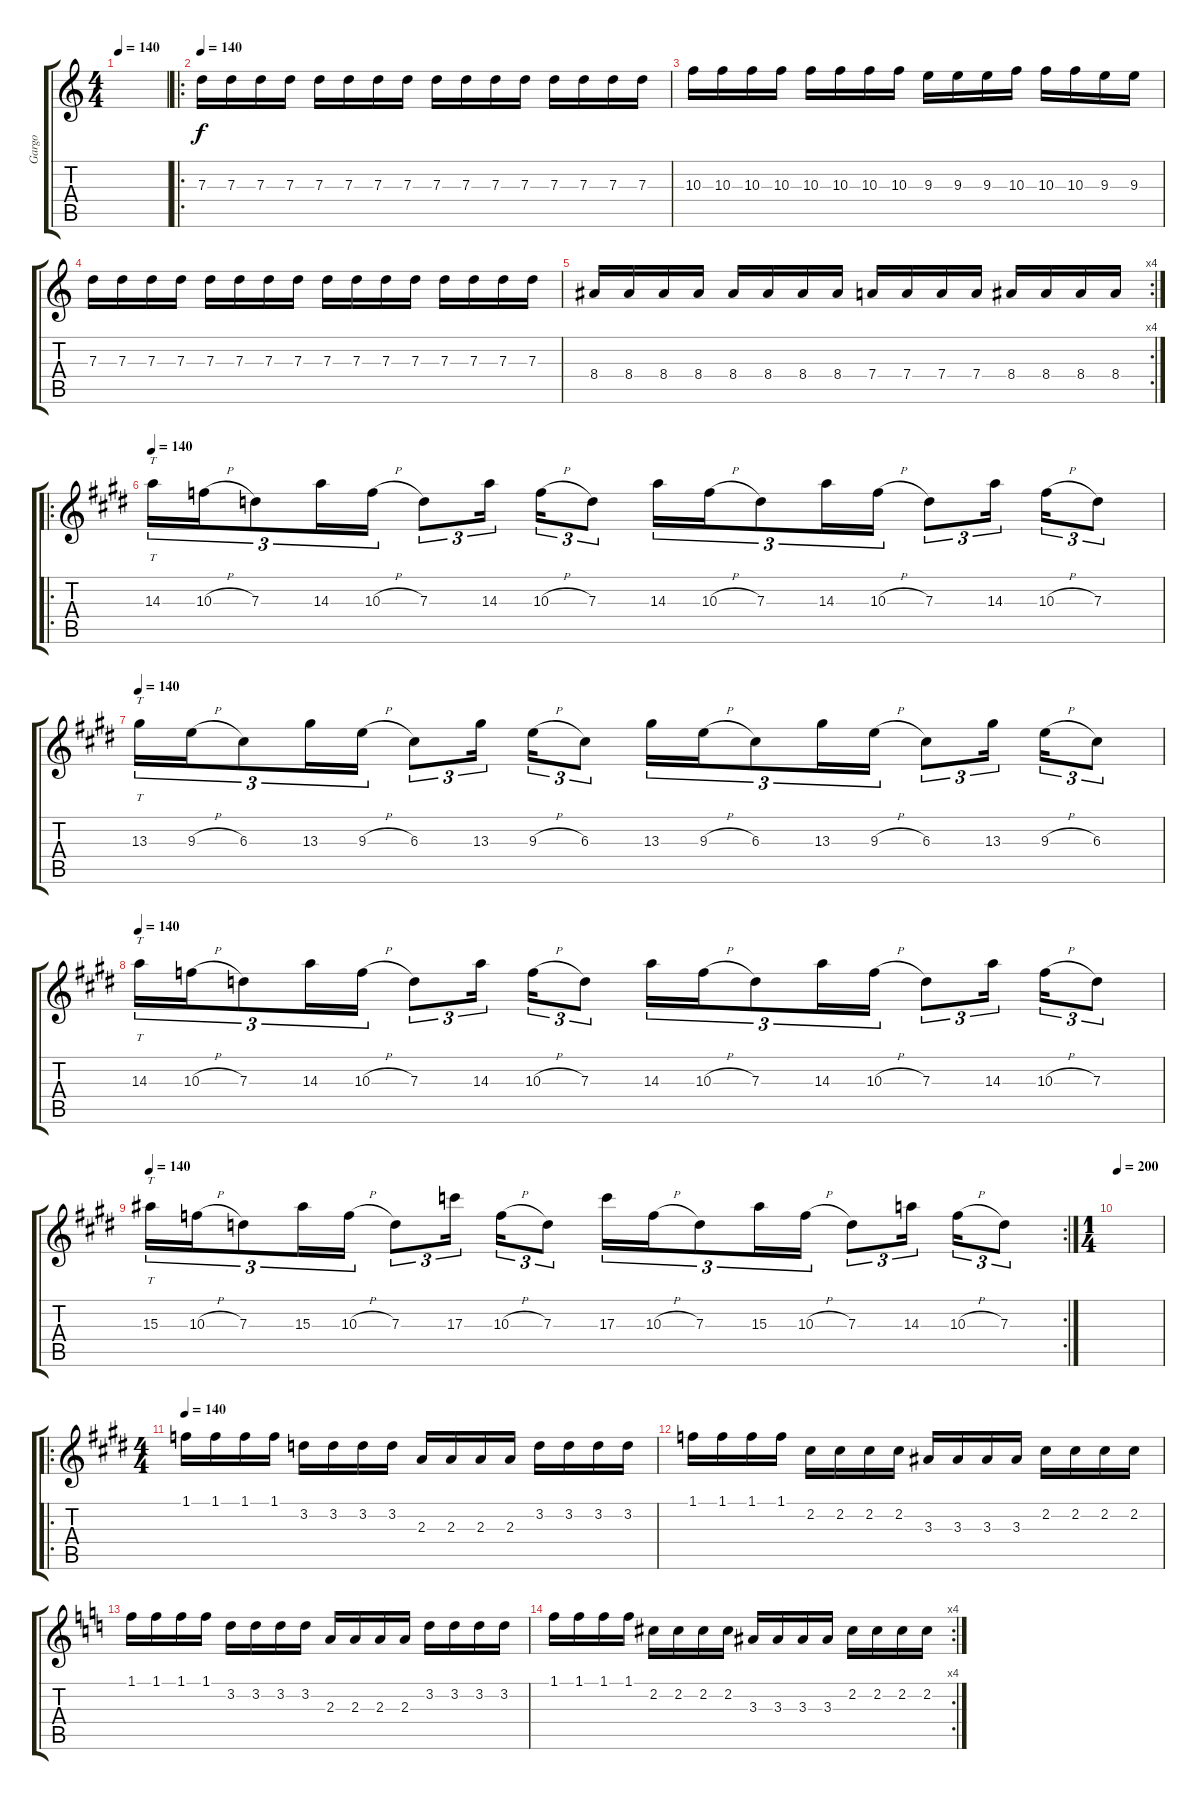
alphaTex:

\track ("Gargo" "Gargo") {instrument distortionguitar}
\staff {score tabs}
\tuning (E4 B3 G3 D3 A2 E2) {hide}
\ts (4 4)
\tempo 140
\clef g2
\ks c
|
\ro
\tempo 140
7.3.16 7.3.16 7.3.16 7.3.16 7.3.16 7.3.16 7.3.16 7.3.16 7.3.16 7.3.16 7.3.16 7.3.16 7.3.16 7.3.16 7.3.16 7.3.16 |
10.3.16 10.3.16 10.3.16 10.3.16 10.3.16 10.3.16 10.3.16 10.3.16 9.3.16 9.3.16 9.3.16 10.3.16 10.3.16 10.3.16 9.3.16 9.3.16 |
7.3.16 7.3.16 7.3.16 7.3.16 7.3.16 7.3.16 7.3.16 7.3.16 7.3.16 7.3.16 7.3.16 7.3.16 7.3.16 7.3.16 7.3.16 7.3.16 |
\rc 4
8.4.16 8.4.16 8.4.16 8.4.16 8.4.16 8.4.16 8.4.16 8.4.16 7.4.16 7.4.16 7.4.16 7.4.16 8.4.16 8.4.16 8.4.16 8.4.16 |
\ro
\tempo 140
\ks e
14.3.16{tt tu (3 2)} 10.3{h}.16{tu (3 2)} 7.3.8{tu (3 2)} 14.3.16{tu (3 2)} 10.3{h}.16{tu (3 2)} 7.3.8{tu (3 2)} 14.3.16{tu (3 2)} 10.3{h}.16{tu (3 2)} 7.3.8{tu (3 2)} 14.3.16{tu (3 2)} 10.3{h}.16{tu (3 2)} 7.3.8{tu (3 2)} 14.3.16{tu (3 2)} 10.3{h}.16{tu (3 2)} 7.3.8{tu (3 2)} 14.3.16{tu (3 2)} 10.3{h}.16{tu (3 2)} 7.3.8{tu (3 2)} |
\tempo 140
13.3.16{tt tu (3 2)} 9.3{h}.16{tu (3 2)} 6.3.8{tu (3 2)} 13.3.16{tu (3 2)} 9.3{h}.16{tu (3 2)} 6.3.8{tu (3 2)} 13.3.16{tu (3 2)} 9.3{h}.16{tu (3 2)} 6.3.8{tu (3 2)} 13.3.16{tu (3 2)} 9.3{h}.16{tu (3 2)} 6.3.8{tu (3 2)} 13.3.16{tu (3 2)} 9.3{h}.16{tu (3 2)} 6.3.8{tu (3 2)} 13.3.16{tu (3 2)} 9.3{h}.16{tu (3 2)} 6.3.8{tu (3 2)} |
\tempo 140
14.3.16{tt tu (3 2)} 10.3{h}.16{tu (3 2)} 7.3.8{tu (3 2)} 14.3.16{tu (3 2)} 10.3{h}.16{tu (3 2)} 7.3.8{tu (3 2)} 14.3.16{tu (3 2)} 10.3{h}.16{tu (3 2)} 7.3.8{tu (3 2)} 14.3.16{tu (3 2)} 10.3{h}.16{tu (3 2)} 7.3.8{tu (3 2)} 14.3.16{tu (3 2)} 10.3{h}.16{tu (3 2)} 7.3.8{tu (3 2)} 14.3.16{tu (3 2)} 10.3{h}.16{tu (3 2)} 7.3.8{tu (3 2)} |
\rc 2
\tempo 140
15.3.16{tt tu (3 2)} 10.3{h}.16{tu (3 2)} 7.3.8{tu (3 2)} 15.3.16{tu (3 2)} 10.3{h}.16{tu (3 2)} 7.3.8{tu (3 2)} 17.3.16{tu (3 2)} 10.3{h}.16{tu (3 2)} 7.3.8{tu (3 2)} 17.3.16{tu (3 2)} 10.3{h}.16{tu (3 2)} 7.3.8{tu (3 2)} 15.3.16{tu (3 2)} 10.3{h}.16{tu (3 2)} 7.3.8{tu (3 2)} 14.3.16{tu (3 2)} 10.3{h}.16{tu (3 2)} 7.3.8{tu (3 2)} |
\ts (1 4)
\tempo 200
|
\ro
\ts (4 4)
\tempo 140
1.1.16 1.1.16 1.1.16 1.1.16 3.2.16 3.2.16 3.2.16 3.2.16 2.3.16 2.3.16 2.3.16 2.3.16 3.2.16 3.2.16 3.2.16 3.2.16 |
1.1.16 1.1.16 1.1.16 1.1.16 2.2.16 2.2.16 2.2.16 2.2.16 3.3.16 3.3.16 3.3.16 3.3.16 2.2.16 2.2.16 2.2.16 2.2.16 |
\ks c
1.1.16 1.1.16 1.1.16 1.1.16 3.2.16 3.2.16 3.2.16 3.2.16 2.3.16 2.3.16 2.3.16 2.3.16 3.2.16 3.2.16 3.2.16 3.2.16 |
\rc 4
1.1.16 1.1.16 1.1.16 1.1.16 2.2.16 2.2.16 2.2.16 2.2.16 3.3.16 3.3.16 3.3.16 3.3.16 2.2.16 2.2.16 2.2.16 2.2.16
